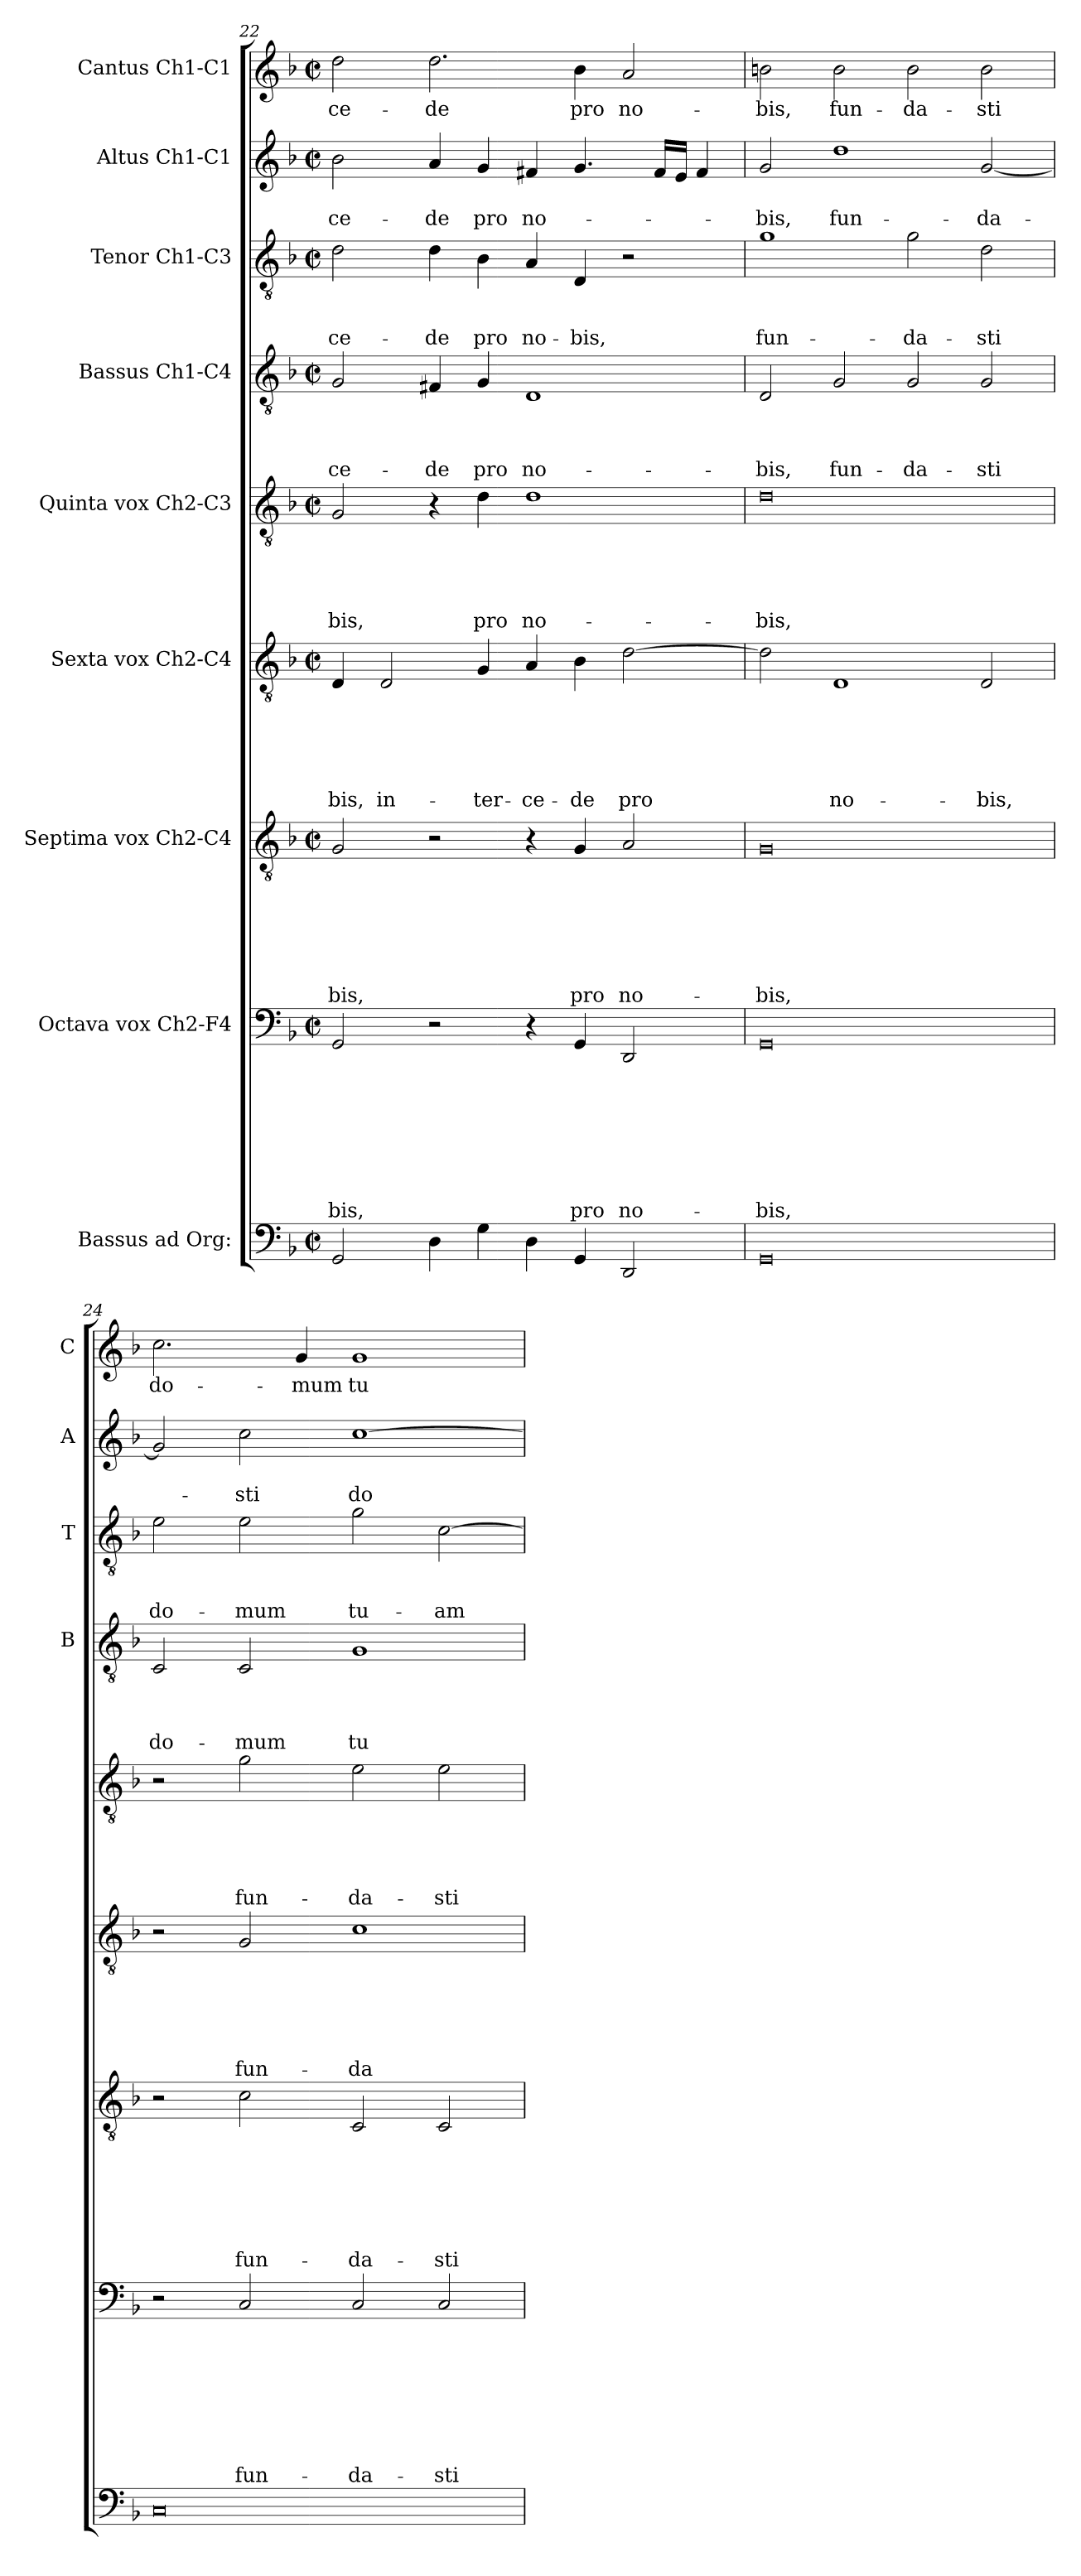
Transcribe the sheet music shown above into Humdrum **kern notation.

**kern	**kern	**text	**text	**text	**text	**text	**text	**text	**text	**kern	**text	**text	**text	**text	**text	**text	**text	**kern	**text	**text	**text	**text	**text	**text	**kern	**text	**text	**text	**text	**text	**kern	**text	**text	**text	**text	**kern	**text	**text	**text	**kern	**text	**text	**kern	**text
*part9	*part8	*part8	*part8	*part8	*part8	*part8	*part8	*part8	*part8	*part7	*part7	*part7	*part7	*part7	*part7	*part7	*part7	*part6	*part6	*part6	*part6	*part6	*part6	*part6	*part5	*part5	*part5	*part5	*part5	*part5	*part4	*part4	*part4	*part4	*part4	*part3	*part3	*part3	*part3	*part2	*part2	*part2	*part1	*part1
*staff9	*staff8	*staff8	*staff8	*staff8	*staff8	*staff8	*staff8	*staff8	*staff8	*staff7	*staff7	*staff7	*staff7	*staff7	*staff7	*staff7	*staff7	*staff6	*staff6	*staff6	*staff6	*staff6	*staff6	*staff6	*staff5	*staff5	*staff5	*staff5	*staff5	*staff5	*staff4	*staff4	*staff4	*staff4	*staff4	*staff3	*staff3	*staff3	*staff3	*staff2	*staff2	*staff2	*staff1	*staff1
*I"Bassus ad Org:	*I"Octava vox Ch2-F4	*	*	*	*	*	*	*	*	*I"Septima vox Ch2-C4	*	*	*	*	*	*	*	*I"Sexta vox Ch2-C4	*	*	*	*	*	*	*I"Quinta vox Ch2-C3	*	*	*	*	*	*I"Bassus Ch1-C4	*	*	*	*	*I"Tenor Ch1-C3	*	*	*	*I"Altus Ch1-C1	*	*	*I"Cantus Ch1-C1	*
*	*	*	*	*	*	*	*	*	*	*	*	*	*	*	*	*	*	*	*	*	*	*	*	*	*	*	*	*	*	*	*I'B	*	*	*	*	*I'T	*	*	*	*I'A	*	*	*I'C	*
*clefF4	*clefF4	*	*	*	*	*	*	*	*	*clefGv2	*	*	*	*	*	*	*	*clefGv2	*	*	*	*	*	*	*clefGv2	*	*	*	*	*	*clefGv2	*	*	*	*	*clefGv2	*	*	*	*clefG2	*	*	*clefG2	*
*k[b-]	*k[b-]	*	*	*	*	*	*	*	*	*k[b-]	*	*	*	*	*	*	*	*k[b-]	*	*	*	*	*	*	*k[b-]	*	*	*	*	*	*k[b-]	*	*	*	*	*k[b-]	*	*	*	*k[b-]	*	*	*k[b-]	*
*F:	*F:	*	*	*	*	*	*	*	*	*F:	*	*	*	*	*	*	*	*F:	*	*	*	*	*	*	*F:	*	*	*	*	*	*F:	*	*	*	*	*F:	*	*	*	*F:	*	*	*F:	*
*M2/2	*M2/2	*	*	*	*	*	*	*	*	*M2/2	*	*	*	*	*	*	*	*M2/2	*	*	*	*	*	*	*M2/2	*	*	*	*	*	*M2/2	*	*	*	*	*M2/2	*	*	*	*M2/2	*	*	*M2/2	*
*met(c|)	*met(c|)	*	*	*	*	*	*	*	*	*met(c|)	*	*	*	*	*	*	*	*met(c|)	*	*	*	*	*	*	*met(c|)	*	*	*	*	*	*met(c|)	*	*	*	*	*met(c|)	*	*	*	*met(c|)	*	*	*met(c|)	*
=22	=22	=22	=22	=22	=22	=22	=22	=22	=22	=22	=22	=22	=22	=22	=22	=22	=22	=22	=22	=22	=22	=22	=22	=22	=22	=22	=22	=22	=22	=22	=22	=22	=22	=22	=22	=22	=22	=22	=22	=22	=22	=22	=22	=22
!	!	!	!	!	!	!	!	!	!LO:LY:b	!	!	!	!	!	!	!	!LO:LY:b	!	!	!	!	!	!	!LO:LY:b	!	!	!	!	!	!LO:LY:b	!	!	!	!	!LO:LY:b	!	!	!	!LO:LY:b	!	!	!LO:LY:b	!	!LO:LY:b
2GG/	2GG/	.	.	.	.	.	.	.	-bis,	2G/	.	.	.	.	.	.	-bis,	4D/	.	.	.	.	.	-bis,	2G/	.	.	.	.	-bis,	2G/	.	.	.	-ce-	2d\	.	.	-ce-	2b-\	.	-ce-	2dd\	-ce-
!	!	!	!	!	!	!	!	!	!	!	!	!	!	!	!	!	!	!	!	!	!	!	!	!LO:LY:b	!	!	!	!	!	!	!	!	!	!	!	!	!	!	!	!	!	!	!	!
.	.	.	.	.	.	.	.	.	.	.	.	.	.	.	.	.	.	2D/	.	.	.	.	.	in-	.	.	.	.	.	.	.	.	.	.	.	.	.	.	.	.	.	.	.	.
!	!	!	!	!	!	!	!	!	!	!	!	!	!	!	!	!	!	!	!	!	!	!	!	!	!	!	!	!	!	!	!	!	!	!	!LO:LY:b	!	!	!	!LO:LY:b	!	!	!LO:LY:b	!	!LO:LY:b
4D\	2r	.	.	.	.	.	.	.	.	2r	.	.	.	.	.	.	.	.	.	.	.	.	.	.	4r	.	.	.	.	.	4F#X/	.	.	.	-de	4d\	.	.	-de	4a/	.	-de	2.dd\	-de
!	!	!	!	!	!	!	!	!	!	!	!	!	!	!	!	!	!	!	!	!	!	!	!	!LO:LY:b	!	!	!	!	!	!LO:LY:b	!	!	!	!	!LO:LY:b	!	!	!	!LO:LY:b	!	!	!LO:LY:b	!	!
4G\	.	.	.	.	.	.	.	.	.	.	.	.	.	.	.	.	.	4G/	.	.	.	.	.	-ter-	4d\	.	.	.	.	pro	4G/	.	.	.	pro	4B-\	.	.	pro	4g/	.	pro	.	.
!	!	!	!	!	!	!	!	!	!	!	!	!	!	!	!	!	!	!	!	!	!	!	!	!LO:LY:b	!	!	!	!	!	!LO:LY:b	!	!	!	!	!LO:LY:b	!	!	!	!LO:LY:b	!	!	!LO:LY:b	!	!
4D\	4r	.	.	.	.	.	.	.	.	4r	.	.	.	.	.	.	.	4A/	.	.	.	.	.	-ce-	1d	.	.	.	.	no-	1D	.	.	.	no-	4A/	.	.	no-	4f#X/	.	no-	.	.
!	!	!	!	!	!	!	!	!	!LO:LY:b	!	!	!	!	!	!	!	!LO:LY:b	!	!	!	!	!	!	!LO:LY:b	!	!	!	!	!	!	!	!	!	!	!	!	!	!	!LO:LY:b	!	!	!	!	!LO:LY:b
4GG/	4GG/	.	.	.	.	.	.	.	pro	4G/	.	.	.	.	.	.	pro	4B-\	.	.	.	.	.	-de	.	.	.	.	.	.	.	.	.	.	.	4D/	.	.	-bis,	4.g/	.	.	4b-\	pro
!	!	!	!	!	!	!	!	!	!LO:LY:b	!	!	!	!	!	!	!	!LO:LY:b	!	!	!	!	!	!	!LO:LY:b	!	!	!	!	!	!	!	!	!	!	!	!	!	!	!	!	!	!	!	!LO:LY:b
2DD/	2DD/	.	.	.	.	.	.	.	no-	2A/	.	.	.	.	.	.	no-	[2d\	.	.	.	.	.	pro	.	.	.	.	.	.	.	.	.	.	.	2r	.	.	.	.	.	.	2a/	no-
.	.	.	.	.	.	.	.	.	.	.	.	.	.	.	.	.	.	.	.	.	.	.	.	.	.	.	.	.	.	.	.	.	.	.	.	.	.	.	.	16f#/LL	.	.	.	.
.	.	.	.	.	.	.	.	.	.	.	.	.	.	.	.	.	.	.	.	.	.	.	.	.	.	.	.	.	.	.	.	.	.	.	.	.	.	.	.	16e/JJ	.	.	.	.
.	.	.	.	.	.	.	.	.	.	.	.	.	.	.	.	.	.	.	.	.	.	.	.	.	.	.	.	.	.	.	.	.	.	.	.	.	.	.	.	4f#/	.	.	.	.
=23	=23	=23	=23	=23	=23	=23	=23	=23	=23	=23	=23	=23	=23	=23	=23	=23	=23	=23	=23	=23	=23	=23	=23	=23	=23	=23	=23	=23	=23	=23	=23	=23	=23	=23	=23	=23	=23	=23	=23	=23	=23	=23	=23	=23
!	!	!	!	!	!	!	!	!	!LO:LY:b	!	!	!	!	!	!	!	!LO:LY:b	!	!	!	!	!	!	!	!	!	!	!	!	!LO:LY:b	!	!	!	!	!LO:LY:b	!	!	!	!LO:LY:b	!	!	!LO:LY:b	!	!LO:LY:b
0GG	0GG	.	.	.	.	.	.	.	-bis,	0G	.	.	.	.	.	.	-bis,	2d\]	.	.	.	.	.	.	0d	.	.	.	.	-bis,	2D/	.	.	.	-bis,	1g	.	.	fun-	2g/	.	-bis,	2bn\	-bis,
!	!	!	!	!	!	!	!	!	!	!	!	!	!	!	!	!	!	!	!	!	!	!	!	!LO:LY:b	!	!	!	!	!	!	!	!	!	!	!LO:LY:b	!	!	!	!	!	!	!LO:LY:b	!	!LO:LY:b
.	.	.	.	.	.	.	.	.	.	.	.	.	.	.	.	.	.	1D	.	.	.	.	.	no-	.	.	.	.	.	.	2G/	.	.	.	fun-	.	.	.	.	1dd	.	fun-	2b\	fun-
!	!	!	!	!	!	!	!	!	!	!	!	!	!	!	!	!	!	!	!	!	!	!	!	!	!	!	!	!	!	!	!	!	!	!	!LO:LY:b	!	!	!	!LO:LY:b	!	!	!	!	!LO:LY:b
.	.	.	.	.	.	.	.	.	.	.	.	.	.	.	.	.	.	.	.	.	.	.	.	.	.	.	.	.	.	.	2G/	.	.	.	-da-	2g\	.	.	-da-	.	.	.	2b\	-da-
!	!	!	!	!	!	!	!	!	!	!	!	!	!	!	!	!	!	!	!	!	!	!	!	!LO:LY:b	!	!	!	!	!	!	!	!	!	!	!LO:LY:b	!	!	!	!LO:LY:b	!	!	!LO:LY:b	!	!LO:LY:b
.	.	.	.	.	.	.	.	.	.	.	.	.	.	.	.	.	.	2D/	.	.	.	.	.	-bis,	.	.	.	.	.	.	2G/	.	.	.	-sti	2d\	.	.	-sti	[2g/	.	-da-	2b\	-sti
=24	=24	=24	=24	=24	=24	=24	=24	=24	=24	=24	=24	=24	=24	=24	=24	=24	=24	=24	=24	=24	=24	=24	=24	=24	=24	=24	=24	=24	=24	=24	=24	=24	=24	=24	=24	=24	=24	=24	=24	=24	=24	=24	=24	=24
!	!	!	!	!	!	!	!	!	!	!	!	!	!	!	!	!	!	!	!	!	!	!	!	!	!	!	!	!	!	!	!	!	!	!	!LO:LY:b	!	!	!	!LO:LY:b	!	!	!	!	!LO:LY:b
0C	2r	.	.	.	.	.	.	.	.	2r	.	.	.	.	.	.	.	2r	.	.	.	.	.	.	2r	.	.	.	.	.	2C/	.	.	.	do-	2e\	.	.	do-	2g/]	.	.	2.cc\	do-
!	!	!	!	!	!	!	!	!	!LO:LY:b	!	!	!	!	!	!	!	!LO:LY:b	!	!	!	!	!	!	!LO:LY:b	!	!	!	!	!	!LO:LY:b	!	!	!	!	!LO:LY:b	!	!	!	!LO:LY:b	!	!	!LO:LY:b	!	!
.	2C/	.	.	.	.	.	.	.	fun-	2c\	.	.	.	.	.	.	fun-	2G/	.	.	.	.	.	fun-	2g\	.	.	.	.	fun-	2C/	.	.	.	-mum	2e\	.	.	-mum	2cc\	.	-sti	.	.
!	!	!	!	!	!	!	!	!	!	!	!	!	!	!	!	!	!	!	!	!	!	!	!	!	!	!	!	!	!	!	!	!	!	!	!	!	!	!	!	!	!	!	!	!LO:LY:b
.	.	.	.	.	.	.	.	.	.	.	.	.	.	.	.	.	.	.	.	.	.	.	.	.	.	.	.	.	.	.	.	.	.	.	.	.	.	.	.	.	.	.	4g/	-mum
!	!	!	!	!	!	!	!	!	!LO:LY:b	!	!	!	!	!	!	!	!LO:LY:b	!	!	!	!	!	!	!LO:LY:b	!	!	!	!	!	!LO:LY:b	!	!	!	!	!LO:LY:b	!	!	!	!LO:LY:b	!	!	!LO:LY:b	!	!LO:LY:b
.	2C/	.	.	.	.	.	.	.	-da-	2C/	.	.	.	.	.	.	-da-	1c	.	.	.	.	.	-da-	2e\	.	.	.	.	-da-	1G	.	.	.	tu-	2g\	.	.	tu-	[1cc	.	do-	1g	tu-
!	!	!	!	!	!	!	!	!	!LO:LY:b	!	!	!	!	!	!	!	!LO:LY:b	!	!	!	!	!	!	!	!	!	!	!	!	!LO:LY:b	!	!	!	!	!	!	!	!	!LO:LY:b	!	!	!	!	!
.	2C/	.	.	.	.	.	.	.	-sti	2C/	.	.	.	.	.	.	-sti	.	.	.	.	.	.	.	2e\	.	.	.	.	-sti	.	.	.	.	.	[2c\	.	.	-am	.	.	.	.	.
=	=	=	=	=	=	=	=	=	=	=	=	=	=	=	=	=	=	=	=	=	=	=	=	=	=	=	=	=	=	=	=	=	=	=	=	=	=	=	=	=	=	=	=	=
*-	*-	*-	*-	*-	*-	*-	*-	*-	*-	*-	*-	*-	*-	*-	*-	*-	*-	*-	*-	*-	*-	*-	*-	*-	*-	*-	*-	*-	*-	*-	*-	*-	*-	*-	*-	*-	*-	*-	*-	*-	*-	*-	*-	*-
